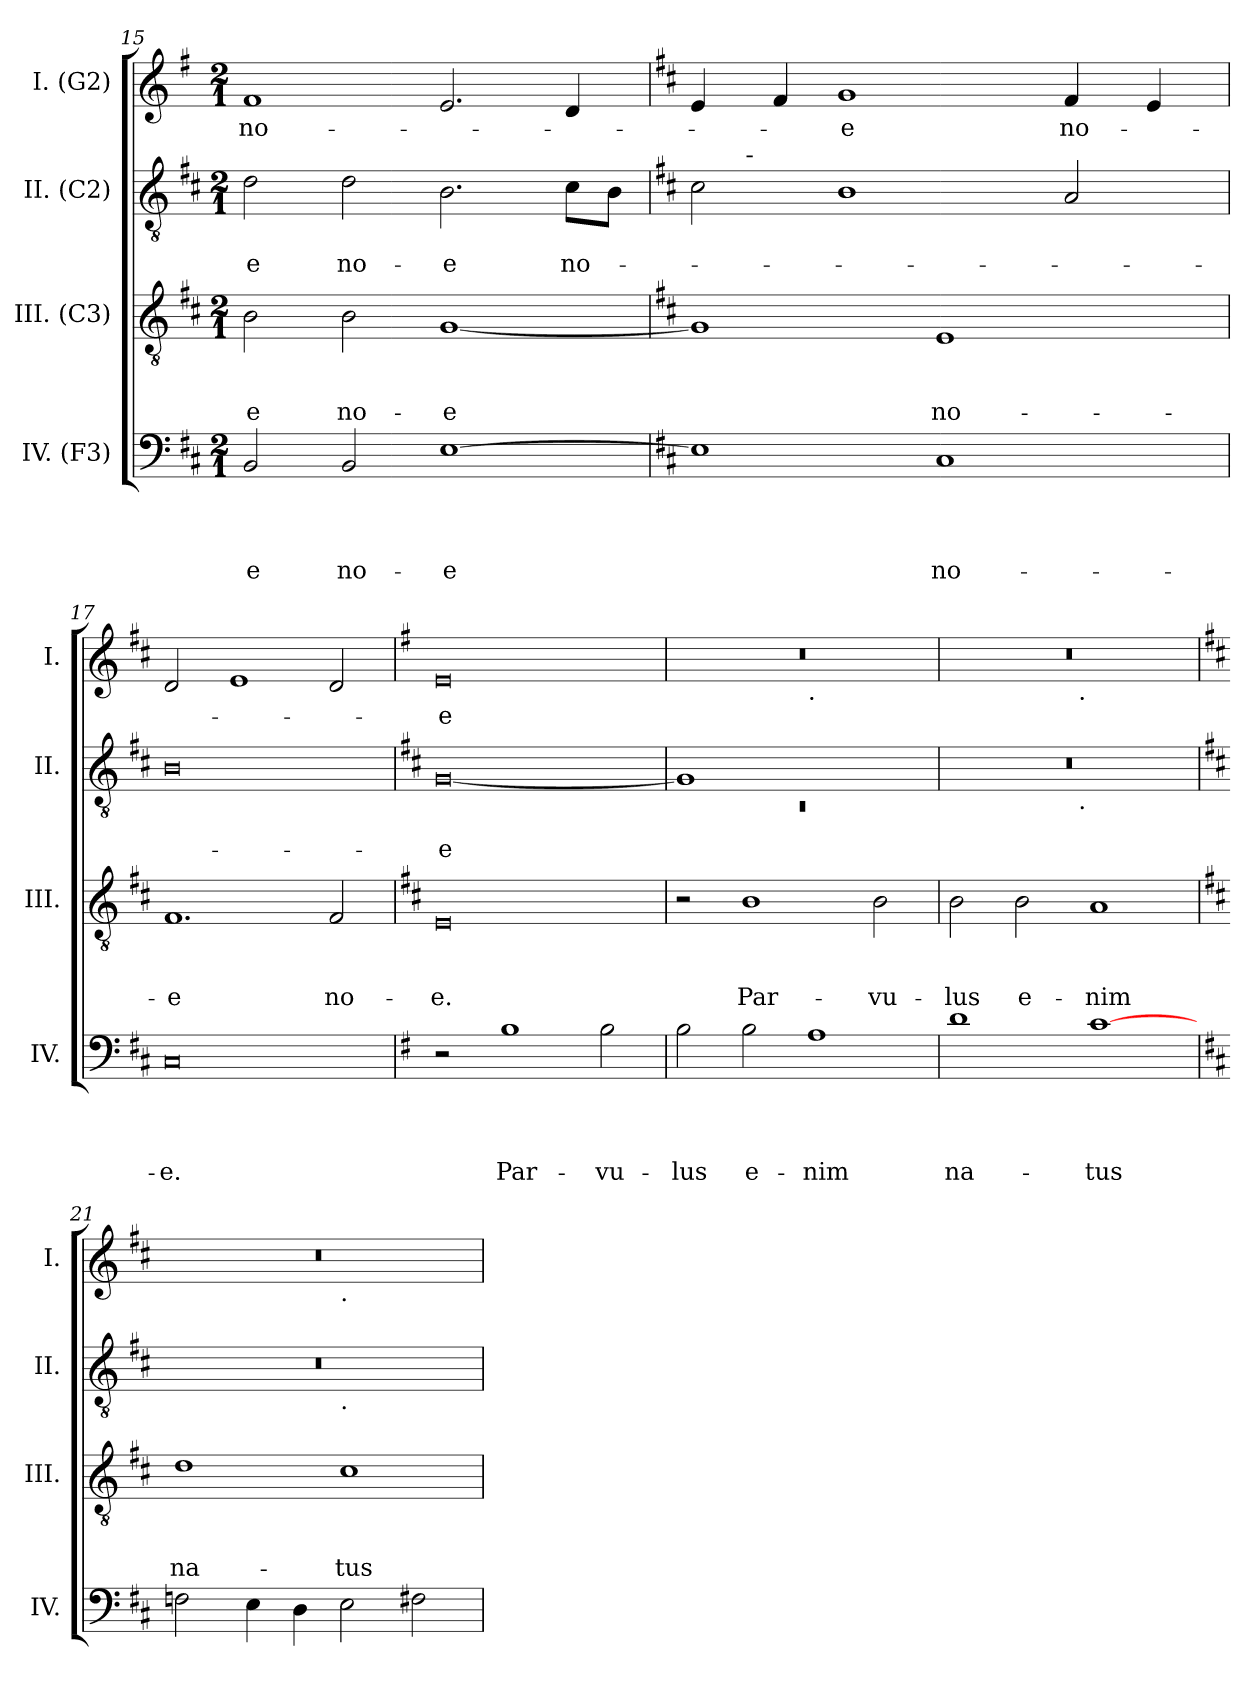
**kern	**text	**text	**text	**text	**kern	**text	**text	**text	**kern	**text	**text	**kern	**text
*part4	*part4	*part4	*part4	*part4	*part3	*part3	*part3	*part3	*part2	*part2	*part2	*part1	*part1
*staff4	*staff4	*staff4	*staff4	*staff4	*staff3	*staff3	*staff3	*staff3	*staff2	*staff2	*staff2	*staff1	*staff1
*I"IV. (F3)	*	*	*	*	*I"III. (C3)	*	*	*	*I"II. (C2)	*	*	*I"I. (G2)	*
*I'IV.	*	*	*	*	*I'III.	*	*	*	*I'II.	*	*	*I'I.	*
*clefF4	*	*	*	*	*clefGv2	*	*	*	*clefGv2	*	*	*clefG2	*
*k[f#c#]	*	*	*	*	*k[f#c#]	*	*	*	*k[f#c#]	*	*	*k[f#]	*
*D:	*	*	*	*	*D:	*	*	*	*D:	*	*	*G:	*
*M2/1	*	*	*	*	*M2/1	*	*	*	*M2/1	*	*	*M2/1	*
=15	=15	=15	=15	=15	=15	=15	=15	=15	=15	=15	=15	=15	=15
!	!	!	!	!LO:LY:b	!	!	!	!LO:LY:b	!	!	!LO:LY:b	!	!LO:LY:b
2BB/	.	.	.	-e	2B\	.	.	-e	2d\	.	-e	1f#	no-
!	!	!	!	!LO:LY:b	!	!	!	!LO:LY:b	!	!	!LO:LY:b	!	!
2BB/	.	.	.	no-	2B\	.	.	no-	2d\	.	no-	.	.
!	!	!	!	!LO:LY:b:rj	!	!	!	!LO:LY:b:rj	!	!	!LO:LY:b	!	!
[<1E	.	.	.	-e	[<1G	.	.	-e	2.B\	.	-e	2.e/	.
!	!	!	!	!	!	!	!	!	!	!	!LO:LY:b	!	!
.	.	.	.	.	.	.	.	.	8c#\L	.	no-	4d/	.
.	.	.	.	.	.	.	.	.	8B\J	.	.	.	.
!!LO:LB:g=z
=16	=16	=16	=16	=16	=16	=16	=16	=16	=16	=16	=16	=16	=16
*	*	*	*	*	*	*	*	*	*	*	*	*k[f#c#]	*
*	*	*	*	*	*	*	*	*	*	*	*	*D:	*
*	*	*	*	*	*	*	*	*	*^	*	*	*	*
1E]	.	.	.	.	1G]	.	.	.	2c#\	8.ryy	.	.	4e/	.
!	!	!	!	!	!	!	!	!	!	!LO:TX:a:t=-	!	!	!	!
.	.	.	.	.	.	.	.	.	.	1ryy	.	.	.	.
.	.	.	.	.	.	.	.	.	.	.	.	.	4f#/	.
!	!	!	!	!	!	!	!	!	!	!	!	!	!	!LO:LY:b:rj
.	.	.	.	.	.	.	.	.	1B	.	.	.	1g	-e
!	!	!	!	!LO:LY:b	!	!	!	!LO:LY:b	!	!	!	!	!	!
1C#	.	.	.	no-	1E	.	.	no-	.	.	.	.	.	.
.	.	.	.	.	.	.	.	.	.	2ryy	.	.	.	.
!	!	!	!	!	!	!	!	!	!	!	!	!	!	!LO:LY:b
.	.	.	.	.	.	.	.	.	2A/	.	.	.	4f#/	no-
.	.	.	.	.	.	.	.	.	.	4ryy	.	.	.	.
.	.	.	.	.	.	.	.	.	.	.	.	.	4e/	.
.	.	.	.	.	.	.	.	.	.	16ryy	.	.	.	.
=17	=17	=17	=17	=17	=17	=17	=17	=17	=17	=17	=17	=17	=17	=17
!	!	!	!	!LO:LY:b:rj	!	!	!	!LO:LY:b:rj	!	!	!	!	!	!
*	*	*	*	*	*	*	*	*	*v	*v	*	*	*	*
0C#	.	.	.	-e.	1.F#	.	.	-e	0B	.	.	2d/	.
.	.	.	.	.	.	.	.	.	.	.	.	1e	.
!	!	!	!	!	!	!	!	!LO:LY:b	!	!	!	!	!
.	.	.	.	.	2F#/	.	.	no-	.	.	.	2d/	.
=18	=18	=18	=18	=18	=18	=18	=18	=18	=18	=18	=18	=18	=18
*k[f#]	*	*	*	*	*	*	*	*	*	*	*	*k[f#]	*
*G:	*	*	*	*	*	*	*	*	*	*	*	*G:	*
!	!	!	!	!	!	!	!	!LO:LY:b:rj	!	!	!LO:LY:b:rj	!	!LO:LY:b:rj
2r	.	.	.	.	0E	.	.	-e.	[<0G	.	-e	0e	-e
!	!	!	!	!LO:LY:b	!	!	!	!	!	!	!	!	!
1B	.	.	.	Par-	.	.	.	.	.	.	.	.	.
!	!	!	!	!LO:LY:b	!	!	!	!	!	!	!	!	!
2B\	.	.	.	-vu-	.	.	.	.	.	.	.	.	.
=19	=19	=19	=19	=19	=19	=19	=19	=19	=19	=19	=19	=19	=19
*	*	*	*	*	*	*	*	*	*^	*	*	*	*
!	!	!	!	!LO:LY:b	!	!	!	!	!	!LO:N:vis=1	!	!	!	!
*	*	*	*	*	*	*	*	*	*	*	*	*	*^	*
2B\	.	.	.	-lus	2r	.	.	.	1G]	0rC	.	.	0r	1ryy	.
!	!	!	!	!LO:LY:b	!	!	!	!LO:LY:b	!	!	!	!	!	!	!
2B\	.	.	.	e-	1B	.	.	Par-	.	.	.	.	.	.	.
!	!	!	!	!	!	!	!	!	!	!	!	!	!	!LO:TX:b:t=.	!
!	!	!	!	!LO:LY:b	!	!	!	!	!	!	!	!	!	!	!
1A	.	.	.	-nim	.	.	.	.	1ryy	.	.	.	.	1ryy	.
!	!	!	!	!	!	!	!	!LO:LY:b	!	!	!	!	!	!	!
.	.	.	.	.	2B\	.	.	-vu-	.	.	.	.	.	.	.
=20	=20	=20	=20	=20	=20	=20	=20	=20	=20	=20	=20	=20	=20	=20	=20
!	!	!	!	!LO:LY:b	!	!	!	!LO:LY:b	!	!	!	!	!	!	!
1d	.	.	.	na-	2B\	.	.	-lus	0r	2ryy	.	.	0r	2ryy	.
!	!	!	!	!	!	!	!	!LO:LY:b	!	!	!	!	!	!	!
.	.	.	.	.	2B\	.	.	e-	.	4...ryy	.	.	.	4...ryy	.
!	!	!	!	!	!	!	!	!	!	!	!	!	!	!LO:TX:b:t=.	!
!	!	!	!	!	!	!	!	!	!	!LO:TX:b:t=.	!	!	!	!	!
.	.	.	.	.	.	.	.	.	.	1ryy	.	.	.	1ryy	.
!	!	!	!	!LO:LY:b	!	!	!	!LO:LY:b	!	!	!	!	!	!	!
[>1c	.	.	.	-tus	1A	.	.	-nim	.	.	.	.	.	.	.
.	.	.	.	.	.	.	.	.	.	32ryy	.	.	.	32ryy	.
!!LO:PB:g=z	!!
=21	=21	=21	=21	=21	=21	=21	=21	=21	=21	=21	=21	=21	=21	=21	=21
*k[f#c#]	*	*	*	*	*	*	*	*	*	*	*	*	*k[f#c#]	*	*
*D:	*	*	*	*	*	*	*	*	*	*	*	*	*D:	*	*
!	!	!	!	!	!	!	!	!LO:LY:b	!	!	!	!	!	!	!
2F\	.	.	.	.	1d	.	.	na-	0r	1ryy	.	.	0r	1ryy	.
4E\	.	.	.	.	.	.	.	.	.	.	.	.	.	.	.
4D\	.	.	.	.	.	.	.	.	.	.	.	.	.	.	.
!	!	!	!	!	!	!	!	!	!	!	!	!	!	!LO:TX:b:t=.	!
!	!	!	!	!	!	!	!	!	!	!LO:TX:b:t=.	!	!	!	!	!
!	!	!	!	!	!	!	!	!LO:LY:b	!	!	!	!	!	!	!
2E\	.	.	.	.	1c#	.	.	-tus	.	1ryy	.	.	.	1ryy	.
2F#\	.	.	.	.	.	.	.	.	.	.	.	.	.	.	.
*	*	*	*	*	*	*	*	*	*v	*v	*	*	*	*	*
*	*	*	*	*	*	*	*	*	*	*	*	*v	*v	*
=	=	=	=	=	=	=	=	=	=	=	=	=	=
*-	*-	*-	*-	*-	*-	*-	*-	*-	*-	*-	*-	*-	*-
